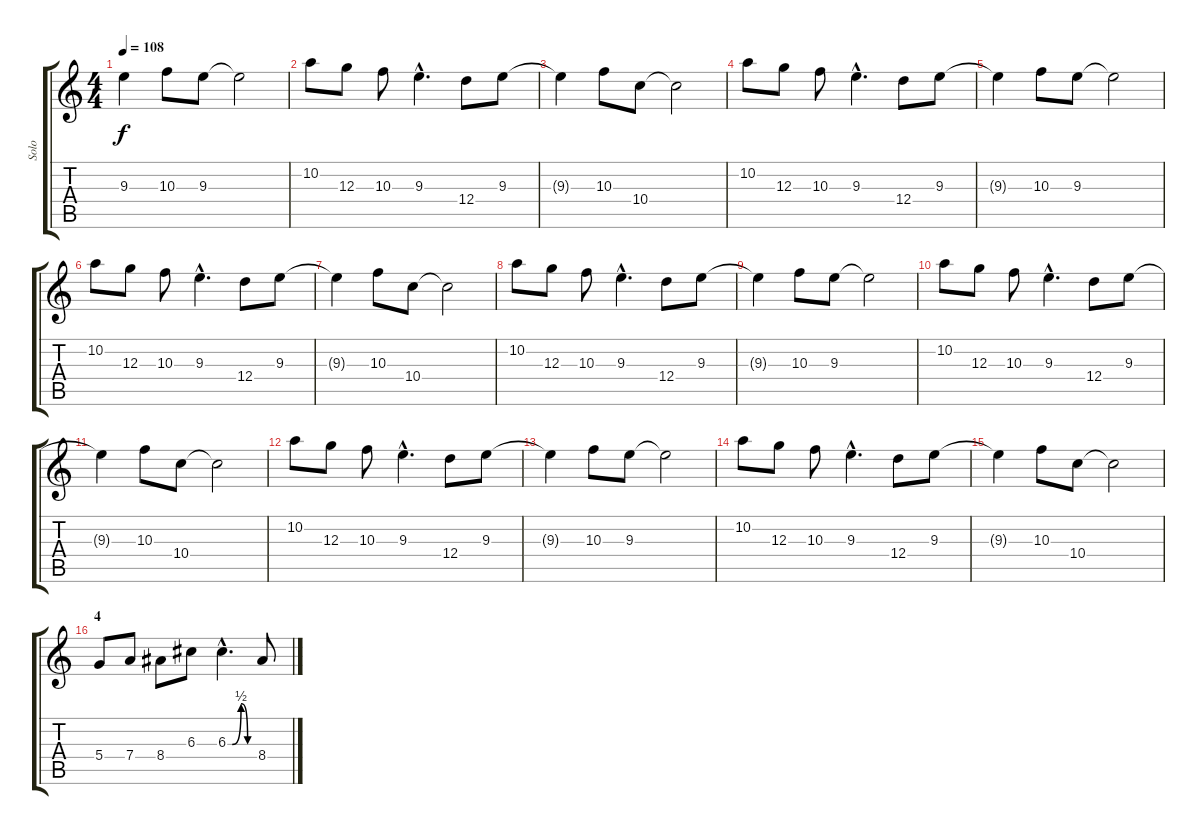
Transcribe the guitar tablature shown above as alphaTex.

\track ("Solo" "Solo") {instrument distortionguitar}
\staff {score tabs}
\tuning (E4 B3 G3 D3 A2 E2) {hide}
\ts (4 4)
\tempo 108
\clef g2
\ks c
9.3{t}.4{dy f} 10.3.8 9.3.8 9.3{t}.2 |
10.2.8 12.3.8 10.3.8 9.3{hac}.4{d} 12.4.8 9.3.8 |
9.3{t}.4 10.3.8 10.4.8 10.4{t}.2 |
10.2.8 12.3.8 10.3.8 9.3{hac}.4{d} 12.4.8 9.3.8 |
9.3{t}.4 10.3.8 9.3.8 9.3{t}.2 |
10.2.8 12.3.8 10.3.8 9.3{hac}.4{d} 12.4.8 9.3.8 |
9.3{t}.4 10.3.8 10.4.8 10.4{t}.2 |
10.2.8 12.3.8 10.3.8 9.3{hac}.4{d} 12.4.8 9.3.8 |
9.3{t}.4 10.3.8 9.3.8 9.3{t}.2 |
10.2.8 12.3.8 10.3.8 9.3{hac}.4{d} 12.4.8 9.3.8 |
9.3{t}.4 10.3.8 10.4.8 10.4{t}.2 |
10.2.8 12.3.8 10.3.8 9.3{hac}.4{d} 12.4.8 9.3.8 |
9.3{t}.4 10.3.8 9.3.8 9.3{t}.2 |
10.2.8 12.3.8 10.3.8 9.3{hac}.4{d} 12.4.8 9.3.8 |
9.3{t}.4 10.3.8 10.4.8 10.4{t}.2 |
\section ("" "4")
5.4.8 7.4.8 8.4.8 6.3.8 6.3{be (custom 0 0 10 0 30 2 45 0 60 0) hac}.4{d} 8.4.8
